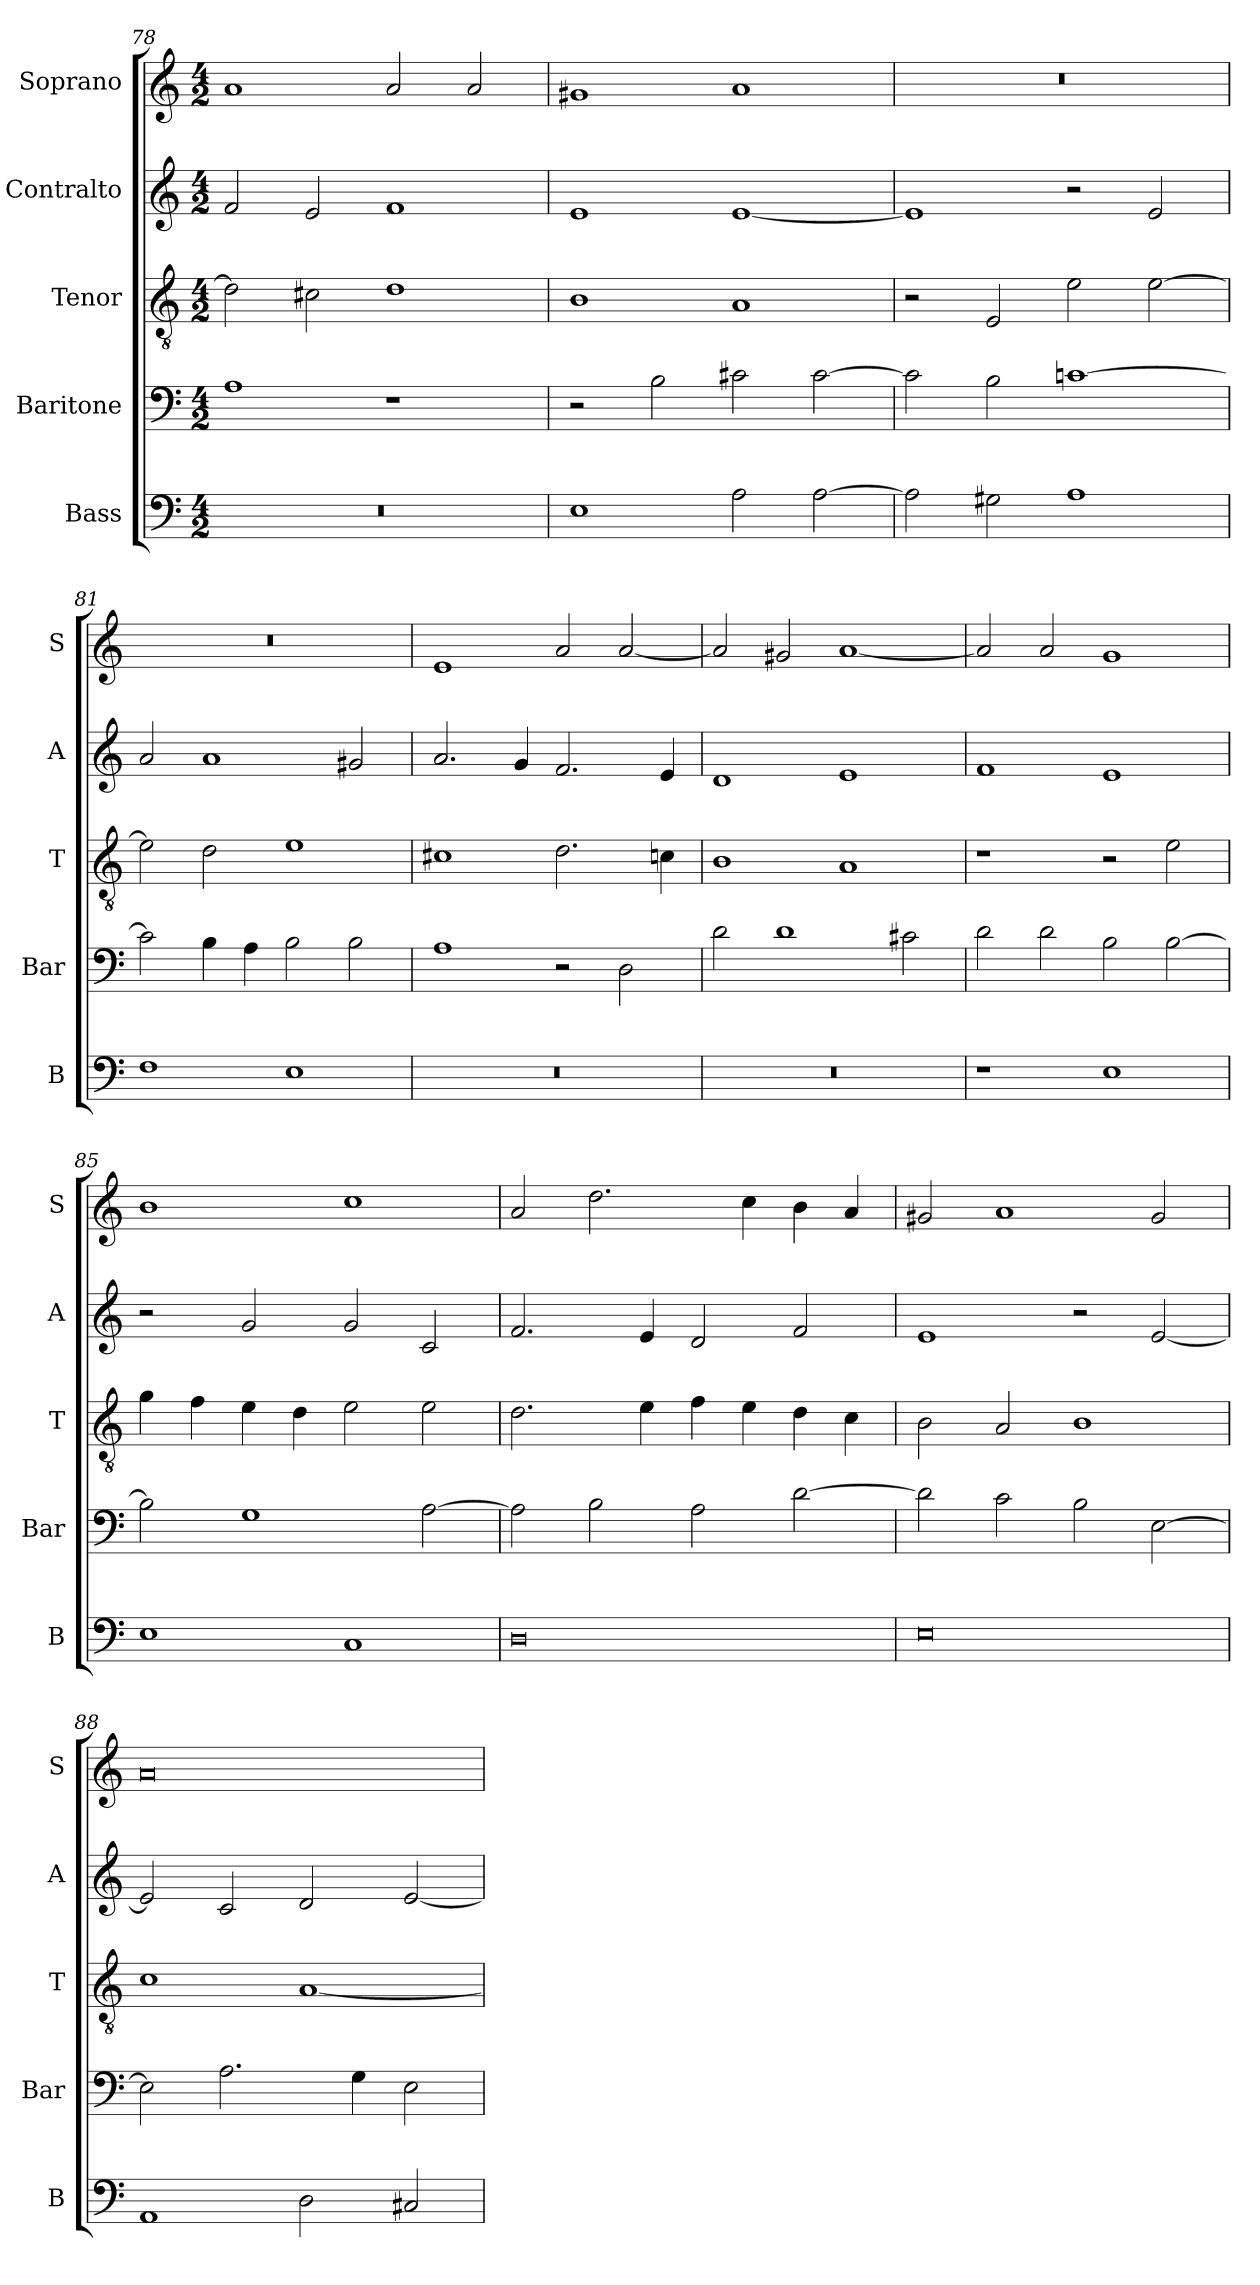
**kern	**kern	**kern	**kern	**kern
*part5	*part4	*part3	*part2	*part1
*staff5	*staff4	*staff3	*staff2	*staff1
*I"Bass	*I"Baritone	*I"Tenor	*I"Contralto	*I"Soprano
*I'B	*I'Bar	*I'T	*I'A	*I'S
*clefF4	*clefF4	*clefGv2	*clefG2	*clefG2
*k[]	*k[]	*k[]	*k[]	*k[]
*A:aeo	*A:aeo	*A:aeo	*A:aeo	*A:aeo
*M4/2	*M4/2	*M4/2	*M4/2	*M4/2
=78	=78	=78	=78	=78
0r	1A	2d]	2f	1a
.	.	2c#X	2e	.
.	1r	1d	1f	2a
.	.	.	.	2a
=79	=79	=79	=79	=79
1E	2r	1B	1e	1g#X
.	2B	.	.	.
2A	2c#X	1A	[1e	1a
[2A	[2c#	.	.	.
=80	=80	=80	=80	=80
2A]	2c#]	2r	1e]	0r
2G#X	2B	2E	.	.
1A	[1cn	2e	2r	.
.	.	[2e	2e	.
=81	=81	=81	=81	=81
1F	2c]	2e]	2a	0r
.	4B	2d	1a	.
.	4A	.	.	.
1E	2B	1e	.	.
.	2B	.	2g#X	.
=82	=82	=82	=82	=82
0r	1A	1c#X	2.a	1e
.	.	.	4g	.
.	2r	2.d	2.f	2a
.	2D	.	.	[2a
.	.	4cn	4e	.
=83	=83	=83	=83	=83
0r	2d	1B	1d	2a]
.	1d	.	.	2g#X
.	.	1A	1e	[1a
.	2c#X	.	.	.
=84	=84	=84	=84	=84
1r	2d	1r	1f	2a]
.	2d	.	.	2a
1E	2B	2r	1e	1g
.	[2B	2e	.	.
=85	=85	=85	=85	=85
1E	2B]	4g	2r	1b
.	.	4f	.	.
.	1G	4e	2g	.
.	.	4d	.	.
1C	.	2e	2g	1cc
.	[2A	2e	2c	.
=86	=86	=86	=86	=86
0D	2A]	2.d	2.f	2a
.	2B	.	.	2.dd
.	.	4e	4e	.
.	2A	4f	2d	.
.	.	4e	.	4cc
.	[2d	4d	2f	4b
.	.	4c	.	4a
=87	=87	=87	=87	=87
0E	2d]	2B	1e	2g#X
.	2c	2A	.	1a
.	2B	1B	2r	.
.	[2E	.	[2e	2g#
=88	=88	=88	=88	=88
1AA	2E]	1c	2e]	0a
.	2.A	.	2c	.
2D	.	[1A	2d	.
.	4G	.	.	.
2C#X	2E	.	[2e	.
=	=	=	=	=
*-	*-	*-	*-	*-
